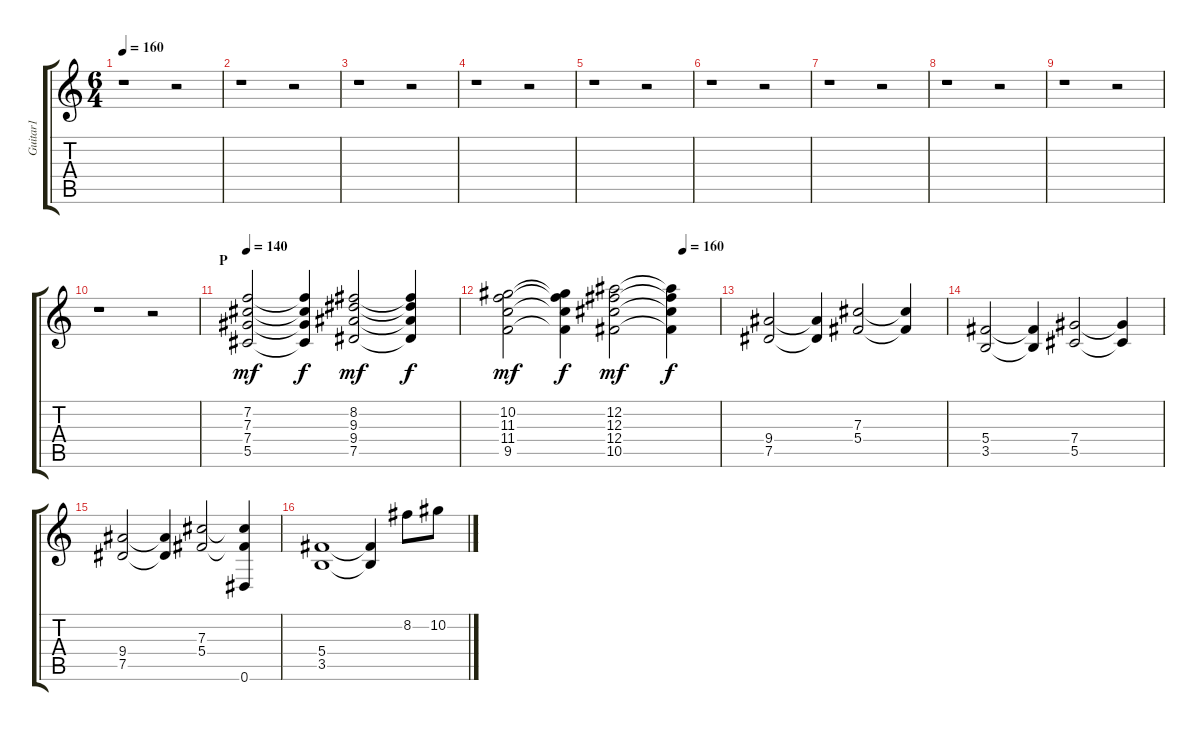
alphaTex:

\track ("Guitar1" "Guitar1") {instrument distortionguitar}
\staff {score tabs}
\tuning (Eb4 Bb3 Gb3 Db3 Ab2 Eb2) {hide}
\ts (6 4)
\tempo 160
\clef g2
\ks c
r.1{dy f} r.2 |
r.1 r.2 |
r.1 r.2 |
r.1 r.2 |
r.1 r.2 |
r.1 r.2 |
r.1 r.2 |
r.1 r.2 |
r.1 r.2 |
r.1 r.2 |
\section ("" "P")
\tempo 140
(7.2 7.3 7.4 5.5).2{dy mf} (7.2{t} 7.3{t} 7.4{t} 5.5{t}).4{dy f} (8.2 9.3 9.4 7.5).2{dy mf} (8.2{t} 9.3{t} 9.4{t} 7.5{t}).4{dy f} |
\tempo (160 0.8333333333333334)
(10.2 11.3 11.4 9.5).2{dy mf} (10.2{t} 11.3{t} 11.4{t} 9.5{t}).4{dy f} (12.2 12.3 12.4 10.5).2{dy mf} (12.2{t} 12.3{t} 12.4{t} 10.5{t}).4{dy f} |
(9.4 7.5).2{instrument distortionguitar} (9.4{t} 7.5{t}).4 (7.3 5.4).2 (7.3{t} 5.4{t}).4 |
(5.4 3.5).2 (5.4{t} 3.5{t}).4 (7.4 5.5).2 (7.4{t} 5.5{t}).4 |
(9.4 7.5).2 (9.4{t} 7.5{t}).4 (7.3 5.4).2 (7.3{t} 5.4{t} 0.6).4 |
(5.4 3.5).1 (5.4{t} 3.5{t}).4 8.2.8 10.2.8
